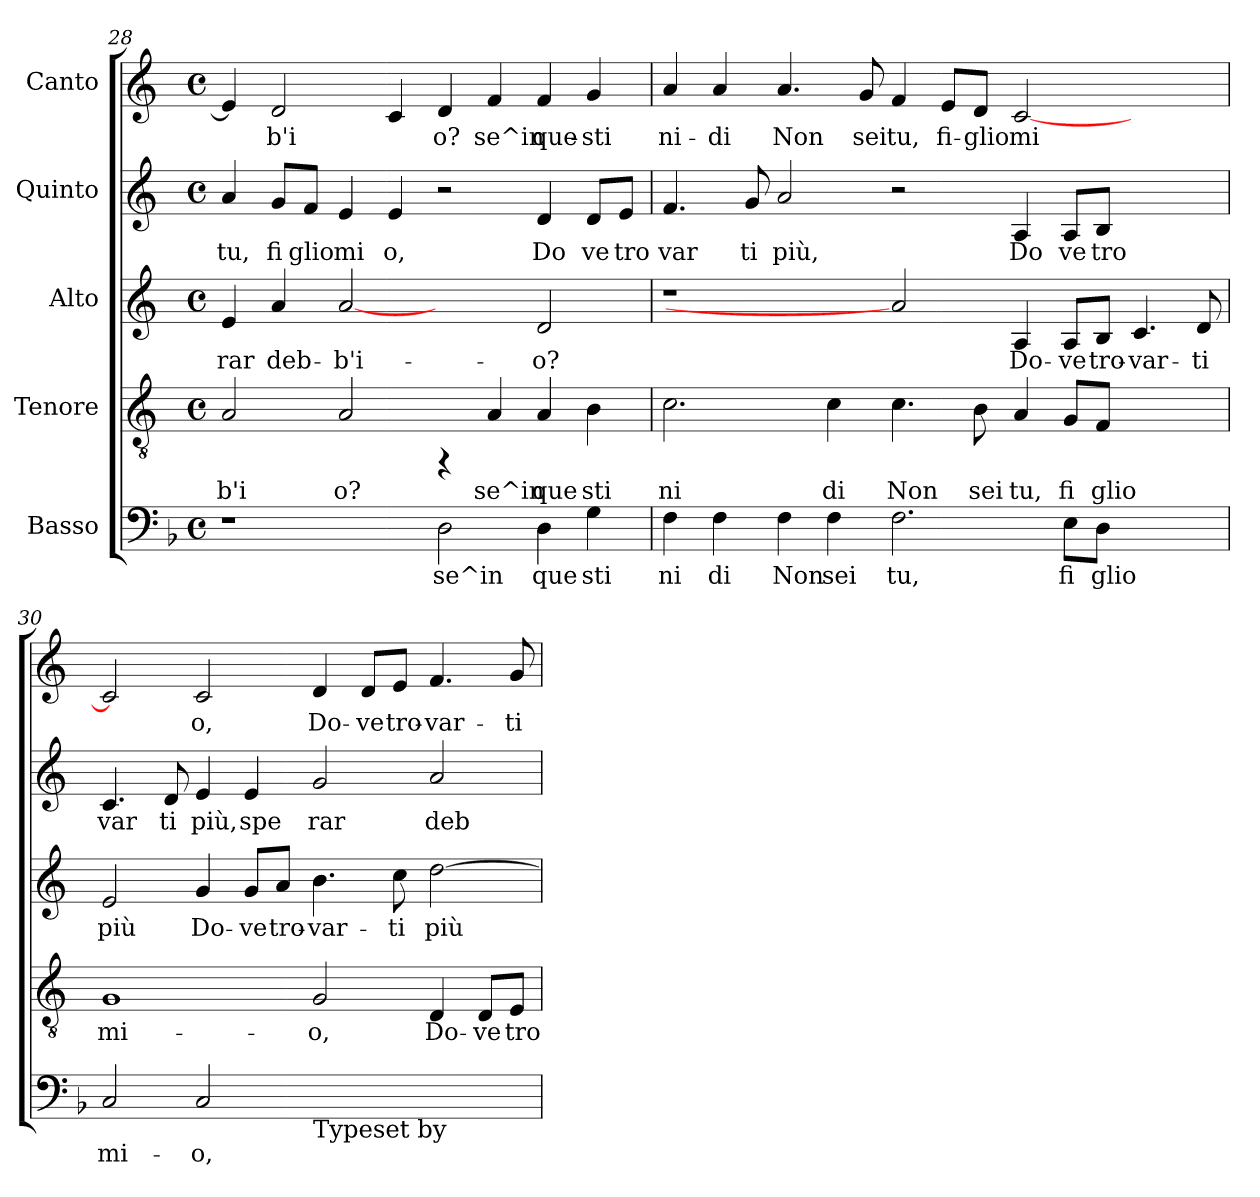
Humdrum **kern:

**kern	**text	**kern	**text	**kern	**text	**kern	**text	**kern	**text
*part5	*part5	*part4	*part4	*part3	*part3	*part2	*part2	*part1	*part1
*staff5	*staff5	*staff4	*staff4	*staff3	*staff3	*staff2	*staff2	*staff1	*staff1
*I"Basso	*	*I"Tenore	*	*I"Alto	*	*I"Quinto	*	*I"Canto	*
*clefF4	*	*clefGv2	*	*clefG2	*	*clefG2	*	*clefG2	*
*	*	*ITrd-3c-5	*	*ITrd-3c-5	*	*ITrd-3c-5	*	*ITrd-3c-5	*
*k[b-]	*	*k[b-]	*	*k[b-]	*	*k[b-]	*	*k[b-]	*
*F:	*	*F:	*	*F:	*	*F:	*	*F:	*
*M4/4	*	*M4/4	*	*M4/4	*	*M4/4	*	*M4/4	*
*met(c)	*	*met(c)	*	*met(c)	*	*met(c)	*	*met(c)	*
=28	=28	=28	=28	=28	=28	=28	=28	=28	=28
!	!	!	!LO:LY:b:cj	!	!LO:LY:b:cj	!	!LO:LY:b:cj	!	!LO:LY:b:cj
1r	.	2d/	b'i	4a/	-rar	4dd/	tu,	4a/]	--
!	!	!	!	!	!LO:LY:b:cj	!	!LO:LY:b:cj	!	!LO:LY:b:cj
.	.	.	.	4dd/	deb-	8cc/L	fi	2g/	-b'i-
!	!	!	!	!	!	!	!LO:LY:b:cj	!	!
.	.	.	.	.	.	8b-/J	glio	.	.
!	!	!	!LO:LY:b:cj	!	!LO:LY:b:cj	!	!LO:LY:b:cj	!	!
.	.	2d/	o?	[2dd	-b'i-	4a/	mi	.	.
!	!	!	!	!	!	!	!LO:LY:b:cj	!	!LO:LY:b:cj
.	.	.	.	.	.	4a/	o,	4f/	--
!	!LO:LY:b:cj	!	!	!	!	!	!	!	!LO:LY:b:cj
2D\	se^in	4rFF	.	2ryy	.	2r	.	4g/	-o?
!	!	!	!LO:LY:b:cj	!	!	!	!	!	!LO:LY:b:cj
.	.	4d/	se^in	.	.	.	.	4b-/	se^in
!	!LO:LY:b:cj	!	!LO:LY:b:cj	!	!LO:LY:b:cj	!	!LO:LY:b:cj	!	!LO:LY:b:cj
4D\	que	4d/	que	2g/	-o?	4g/	Do	4b-/	que-
!	!LO:LY:b:cj	!	!LO:LY:b:cj	!	!	!	!LO:LY:b:cj	!	!LO:LY:b:cj
4G\	sti	4e\	sti	.	.	8g/L	ve	4cc/	-sti
!	!	!	!	!	!	!	!LO:LY:b:cj	!	!
.	.	.	.	.	.	8a/J	tro	.	.
=29	=29	=29	=29	=29	=29	=29	=29	=29	=29
!	!LO:LY:b:cj	!	!LO:LY:b:cj	!	!	!	!LO:LY:b:cj	!	!LO:LY:b:cj
4F\	ni	2.f\	ni	1r	.	4.b-/	var	4dd/	ni-
!	!LO:LY:b:cj	!	!	!	!	!	!	!	!LO:LY:b:cj
4F\	di	.	.	.	.	.	.	4dd/	-di
!	!	!	!	!	!	!	!LO:LY:b:cj	!	!
.	.	.	.	.	.	8cc/	ti	.	.
!	!LO:LY:b:cj	!	!	!	!	!	!LO:LY:b:cj	!	!LO:LY:b:cj
4F\	Non	.	.	.	.	2dd/	più,	4.dd/	Non
!	!LO:LY:b:cj	!	!LO:LY:b:cj	!	!	!	!	!	!
4F\	sei	4f\	di	.	.	.	.	.	.
!	!	!	!	!	!	!	!	!	!LO:LY:b:cj
.	.	.	.	.	.	.	.	8cc/	sei
!	!LO:LY:b:cj	!	!LO:LY:b:cj	!	!	!	!	!	!LO:LY:b:cj
2.F\	tu,	4.f\	Non	2dd]	.	2r	.	4b-/	tu,
!	!	!	!	!	!	!	!	!	!LO:LY:b:cj
.	.	.	.	.	.	.	.	8a/L	fi-
!	!	!	!LO:LY:b:cj	!	!	!	!	!	!LO:LY:b:cj
.	.	8e\	sei	.	.	.	.	8g/J	-glio
!	!	!	!LO:LY:b:cj	!	!LO:LY:b:cj	!	!LO:LY:b:cj	!	!LO:LY:b:cj
.	.	4d/	tu,	4d/	Do-	4d/	Do	[<2f/	mi-
!	!LO:LY:b:cj	!	!LO:LY:b:cj	!	!LO:LY:b:cj	!	!LO:LY:b:cj	!	!
8E\L	fi	8c/L	fi	8d/L	-ve	8d/L	ve	.	.
!	!LO:LY:b:cj	!	!LO:LY:b:cj	!	!LO:LY:b:cj	!	!LO:LY:b:cj	!	!
8D\J	glio	8B-/J	glio	8e/J	tro-	8e/J	tro	.	.
!	!	!	!	!	!LO:LY:b:cj	!	!	!	!
2ryy	.	2ryy	.	4.f/	-var-	2ryy	.	2ryy	.
!	!	!	!	!	!LO:LY:b:cj	!	!	!	!
.	.	.	.	8g/	-ti	.	.	.	.
!!LO:PB:g=z
=30	=30	=30	=30	=30	=30	=30	=30	=30	=30
!	!LO:LY:b:cj	!	!LO:LY:b:cj	!	!LO:LY:b:cj	!	!LO:LY:b:cj	!	!LO:LY:b:cj
2C/	mi-	1c	mi-	2a/	più	4.f/	var	2f/]	--
!	!	!	!	!	!	!	!LO:LY:b:cj	!	!
.	.	.	.	.	.	8g/	ti	.	.
!	!LO:LY:b:cj	!	!	!	!LO:LY:b:cj	!	!LO:LY:b:cj	!	!LO:LY:b:cj
2C/	-o,	.	.	4cc/	Do-	4a/	più,	2f/	-o,
!	!	!	!	!	!LO:LY:b:cj	!	!LO:LY:b:cj	!	!
.	.	.	.	8cc/L	-ve	4a/	spe	.	.
!	!	!	!	!	!LO:LY:b:cj	!	!	!	!
.	.	.	.	8dd/J	tro-	.	.	.	.
!LO:TX:b:t=Typeset by	!	!	!	!	!	!	!	!	!
!	!	!	!LO:LY:b:cj	!	!LO:LY:b:cj	!	!LO:LY:b:cj	!	!LO:LY:b:cj
1ryy	.	2c/	-o,	4.ee\	-var-	2cc/	rar	4g/	Do-
!	!	!	!	!	!	!	!	!	!LO:LY:b:cj
.	.	.	.	.	.	.	.	8g/L	-ve
!	!	!	!	!	!LO:LY:b:cj	!	!	!	!LO:LY:b:cj
.	.	.	.	8ff\	-ti	.	.	8a/J	tro-
!	!	!	!LO:LY:b:cj	!	!LO:LY:b:cj	!	!LO:LY:b:cj	!	!LO:LY:b:cj
.	.	4G/	Do-	[>2gg\	più	2dd/	deb	4.b-/	-var-
!	!	!	!LO:LY:b:cj	!	!	!	!	!	!
.	.	8G/L	-ve	.	.	.	.	.	.
!	!	!	!LO:LY:b:cj	!	!	!	!	!	!LO:LY:b:cj
.	.	8A/J	tro-	.	.	.	.	8cc/	-ti
=	=	=	=	=	=	=	=	=	=
*-	*-	*-	*-	*-	*-	*-	*-	*-	*-
